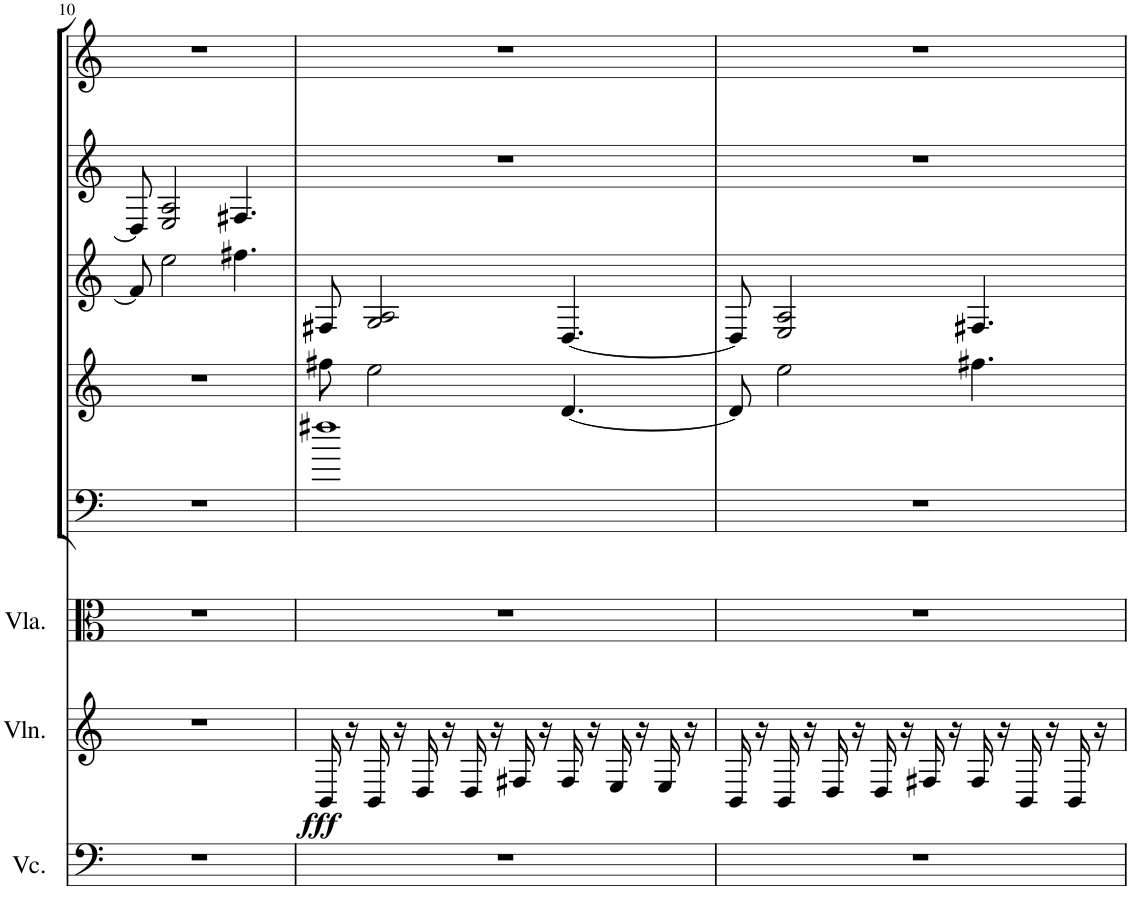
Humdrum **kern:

**kern	**kern	**dynam	**kern	**kern	**kern	**kern	**kern	**kern
*part8	*part7	*part7	*part6	*part5	*part4	*part3	*part2	*part1
*staff8	*staff7	*staff7	*staff6	*staff5	*staff4	*staff3	*staff2	*staff1
*I"Violoncello	*I"Violin	*	*I"Viola	*I"Bassoon	*I"Horn in F	*I"Bb Clarinet	*I"Oboe	*I"Flute
*I'Vc.	*I'Vln.	*	*I'Vla.	*I'Bsn	*I'Hn	*I'Cl	*I'Ob	*I'Fl
!!LO:PB:g=z
*clefF4	*clefG2	*	*clefC3	*clefF4	*clefG2	*clefG2	*clefG2	*clefG2
*	*	*	*	*	*ITrd4c7	*ITrd1c2	*	*
*k[]	*k[]	*	*k[]	*k[]	*k[]	*k[]	*k[]	*k[]
*M4/4	*M4/4	*	*M4/4	*M4/4	*M4/4	*M4/4	*M4/4	*M4/4
=10	=10	=10	=10	=10	=10	=10	=10	=10
1r	1r	.	1r	1r	1r	8f#/]	8D/]	1r
.	.	.	.	.	.	2ee\	2E/ 2A/	.
.	.	.	.	.	.	4.ff#X\	4.F#X/	.
=11	=11	=11	=11	=11	=11	=11	=11	=11
!	!	!LO:DY:b	!	!	!	!	!	!
1r	16BB/	fff	1r	1ff#X	8ff#X\	8F#X/	1r	1r
.	16r	.	.	.	.	.	.	.
.	16BB/	.	.	.	2ee\	2G/ 2A/	.	.
.	16r	.	.	.	.	.	.	.
.	16D/	.	.	.	.	.	.	.
.	16r	.	.	.	.	.	.	.
.	16D/	.	.	.	.	.	.	.
.	16r	.	.	.	.	.	.	.
.	16F#X/	.	.	.	.	.	.	.
.	16r	.	.	.	.	.	.	.
.	16F#/	.	.	.	[4.d/	[4.D/	.	.
.	16r	.	.	.	.	.	.	.
.	16E/	.	.	.	.	.	.	.
.	16r	.	.	.	.	.	.	.
.	16E/	.	.	.	.	.	.	.
.	16r	.	.	.	.	.	.	.
=12	=12	=12	=12	=12	=12	=12	=12	=12
1r	16BB/	.	1r	1r	8d/]	8D/]	1r	1r
.	16r	.	.	.	.	.	.	.
.	16BB/	.	.	.	2ee\	2E/ 2A/	.	.
.	16r	.	.	.	.	.	.	.
.	16D/	.	.	.	.	.	.	.
.	16r	.	.	.	.	.	.	.
.	16D/	.	.	.	.	.	.	.
.	16r	.	.	.	.	.	.	.
.	16F#X/	.	.	.	.	.	.	.
.	16r	.	.	.	.	.	.	.
.	16F#/	.	.	.	4.ff#X\	4.F#X/	.	.
.	16r	.	.	.	.	.	.	.
.	16BB/	.	.	.	.	.	.	.
.	16r	.	.	.	.	.	.	.
.	16BB/	.	.	.	.	.	.	.
.	16r	.	.	.	.	.	.	.
=	=	=	=	=	=	=	=	=
*-	*-	*-	*-	*-	*-	*-	*-	*-
